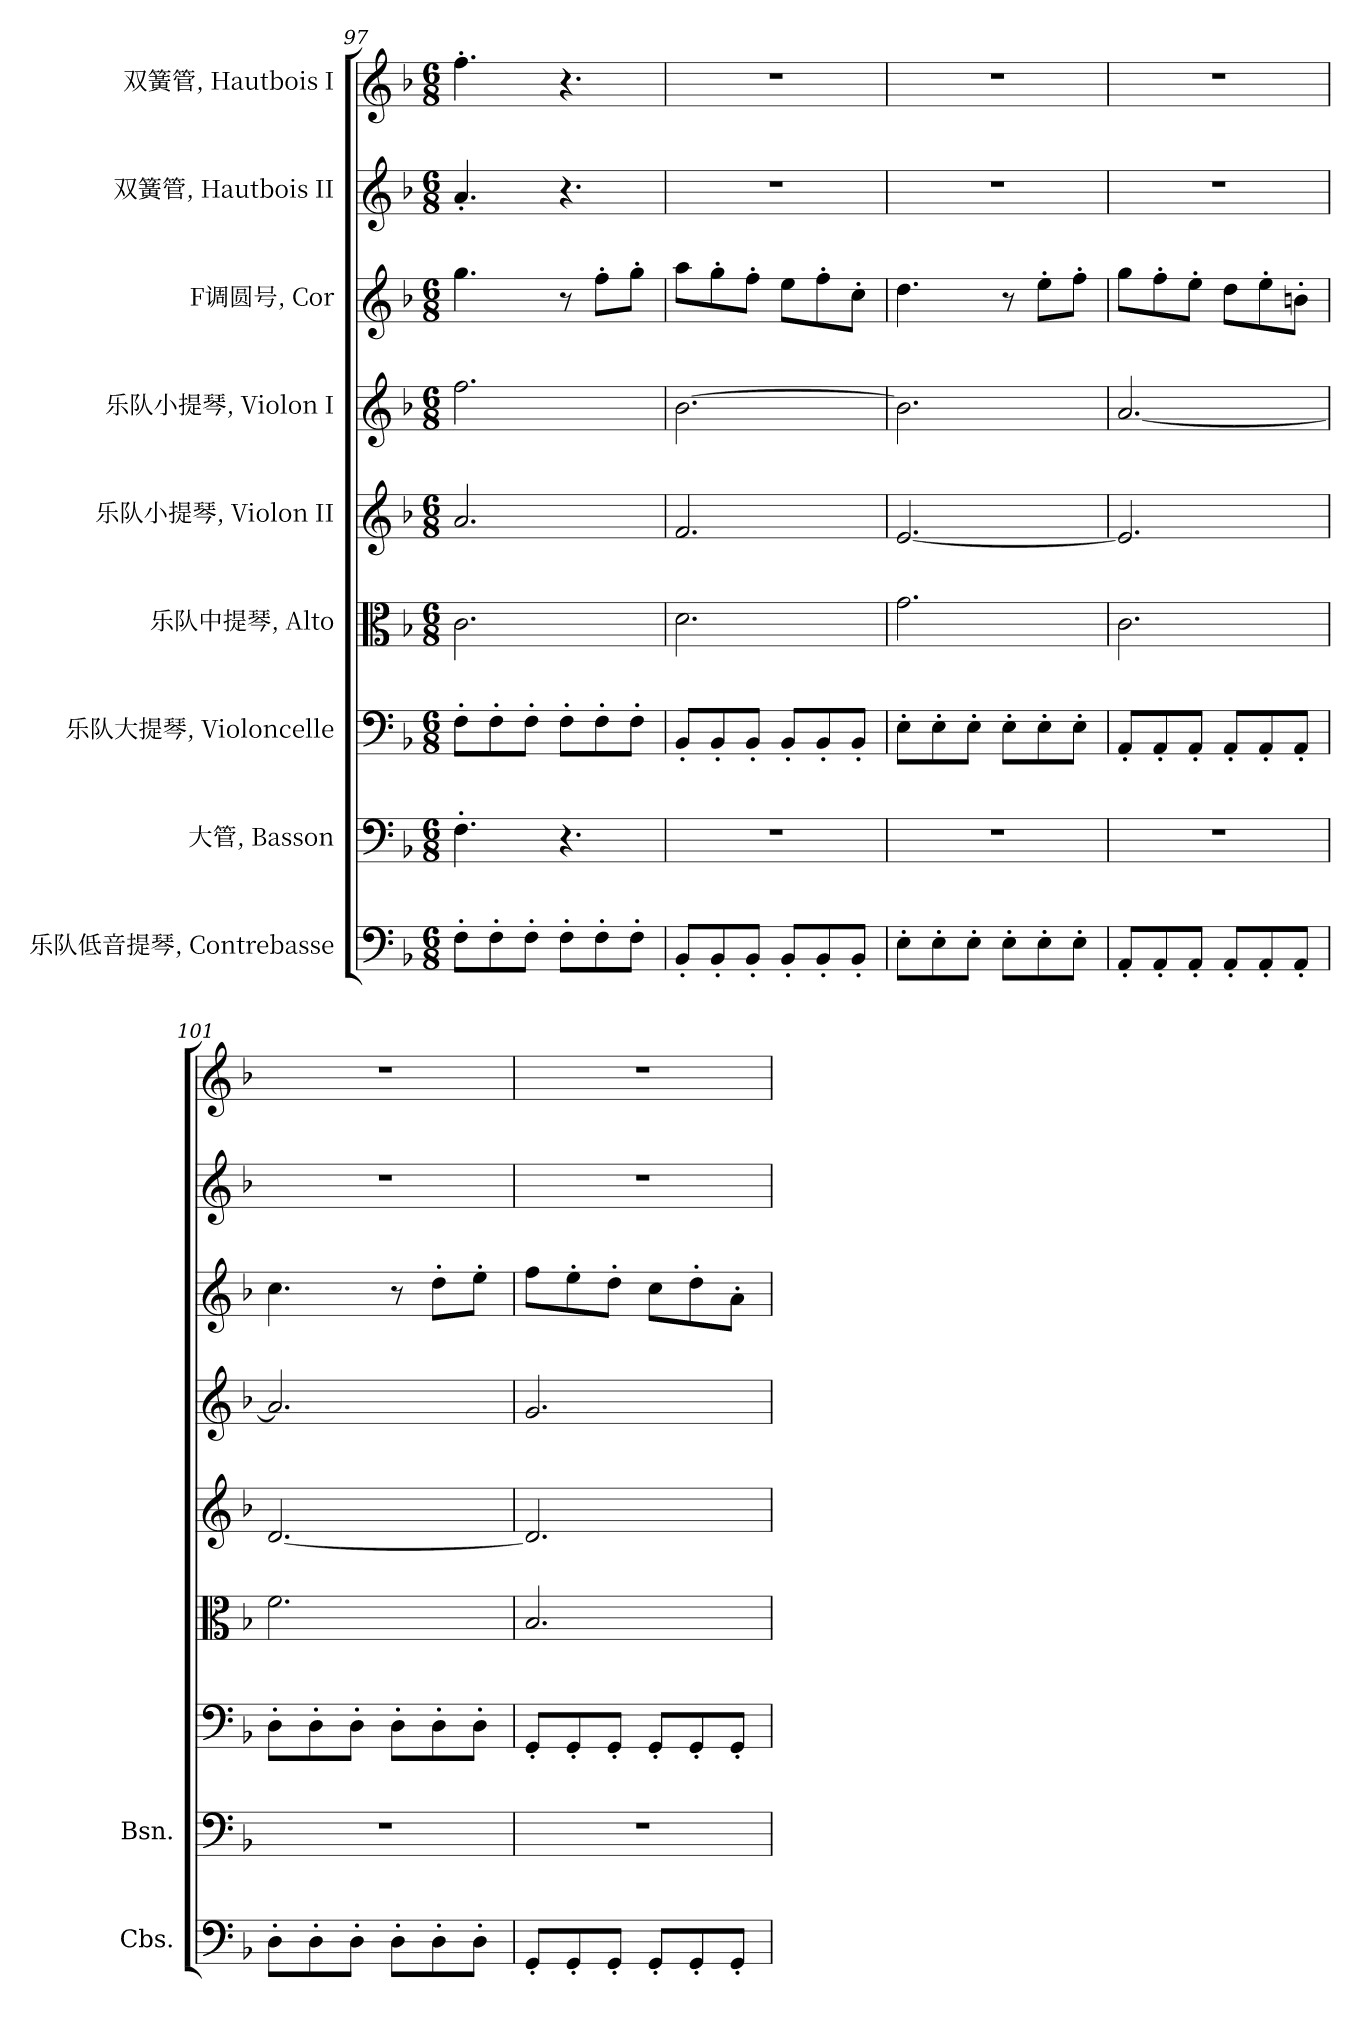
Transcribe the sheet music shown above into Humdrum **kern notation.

**kern	**kern	**kern	**kern	**kern	**kern	**kern	**kern	**kern
*part9	*part8	*part7	*part6	*part5	*part4	*part3	*part2	*part1
*staff9	*staff8	*staff7	*staff6	*staff5	*staff4	*staff3	*staff2	*staff1
*I"乐队低音提琴, Contrebasse	*I"大管, Basson	*I"乐队大提琴, Violoncelle	*I"乐队中提琴, Alto	*I"乐队小提琴, Violon II	*I"乐队小提琴, Violon I	*I"F调圆号, Cor	*I"双簧管, Hautbois II	*I"双簧管, Hautbois I
*I'Cbs.	*I'Bsn.	*	*	*	*	*	*	*
*clefF4	*clefF4	*clefF4	*clefC3	*clefG2	*clefG2	*clefG2	*clefG2	*clefG2
*ITrd7c12	*	*	*	*	*	*ITrd4c7	*	*
*k[b-]	*k[b-]	*k[b-]	*k[b-]	*k[b-]	*k[b-]	*k[b-e-]	*k[b-]	*k[b-]
*M6/8	*M6/8	*M6/8	*M6/8	*M6/8	*M6/8	*M6/8	*M6/8	*M6/8
=97	=97	=97	=97	=97	=97	=97	=97	=97
8FF'\L	4.F'\	8F'\L	2.c\	2.a/	2.ff\	4.cc\	4.a'/	4.ff'\
8FF'\	.	8F'\	.	.	.	.	.	.
8FF'\J	.	8F'\J	.	.	.	.	.	.
8FF'\L	4.r	8F'\L	.	.	.	8r	4.r	4.r
8FF'\	.	8F'\	.	.	.	8b-'\L	.	.
8FF'\J	.	8F'\J	.	.	.	8cc'\J	.	.
=98	=98	=98	=98	=98	=98	=98	=98	=98
8BBB-'/L	2.r	8BB-'/L	2.d\	2.f/	[2.b-\	8dd\L	2.r	2.r
8BBB-'/	.	8BB-'/	.	.	.	8cc'\	.	.
8BBB-'/J	.	8BB-'/J	.	.	.	8b-'\J	.	.
8BBB-'/L	.	8BB-'/L	.	.	.	8a\L	.	.
8BBB-'/	.	8BB-'/	.	.	.	8b-'\	.	.
8BBB-'/J	.	8BB-'/J	.	.	.	8f'\J	.	.
!!LO:PB:g=z
=99	=99	=99	=99	=99	=99	=99	=99	=99
8EE'\L	2.r	8E'\L	2.g\	[2.e/	2.b-\]	4.g\	2.r	2.r
8EE'\	.	8E'\	.	.	.	.	.	.
8EE'\J	.	8E'\J	.	.	.	.	.	.
8EE'\L	.	8E'\L	.	.	.	8r	.	.
8EE'\	.	8E'\	.	.	.	8a'\L	.	.
8EE'\J	.	8E'\J	.	.	.	8b-'\J	.	.
=100	=100	=100	=100	=100	=100	=100	=100	=100
8AAA'/L	2.r	8AA'/L	2.c\	2.e/]	[2.a/	8cc\L	2.r	2.r
8AAA'/	.	8AA'/	.	.	.	8b-'\	.	.
8AAA'/J	.	8AA'/J	.	.	.	8a'\J	.	.
8AAA'/L	.	8AA'/L	.	.	.	8g\L	.	.
8AAA'/	.	8AA'/	.	.	.	8a'\	.	.
8AAA'/J	.	8AA'/J	.	.	.	8en'\J	.	.
=101	=101	=101	=101	=101	=101	=101	=101	=101
8DD'\L	2.r	8D'\L	2.f\	[2.d/	2.a/]	4.f\	2.r	2.r
8DD'\	.	8D'\	.	.	.	.	.	.
8DD'\J	.	8D'\J	.	.	.	.	.	.
8DD'\L	.	8D'\L	.	.	.	8r	.	.
8DD'\	.	8D'\	.	.	.	8g'\L	.	.
8DD'\J	.	8D'\J	.	.	.	8a'\J	.	.
=102	=102	=102	=102	=102	=102	=102	=102	=102
8GGG'/L	2.r	8GG'/L	2.B-/	2.d/]	2.g/	8b-\L	2.r	2.r
8GGG'/	.	8GG'/	.	.	.	8a'\	.	.
8GGG'/J	.	8GG'/J	.	.	.	8g'\J	.	.
8GGG'/L	.	8GG'/L	.	.	.	8f\L	.	.
8GGG'/	.	8GG'/	.	.	.	8g'\	.	.
8GGG'/J	.	8GG'/J	.	.	.	8d'\J	.	.
=	=	=	=	=	=	=	=	=
*-	*-	*-	*-	*-	*-	*-	*-	*-
